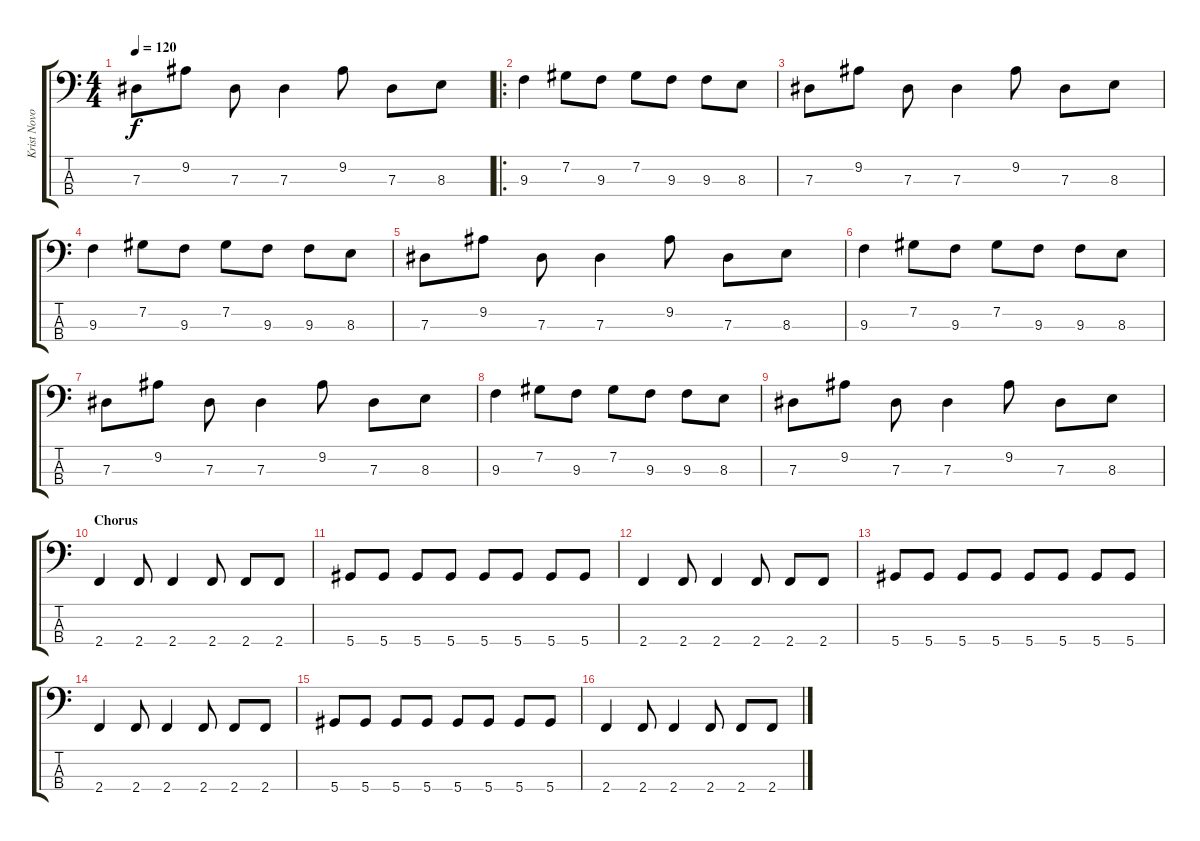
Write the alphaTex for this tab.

\track ("Krist Novoselic" "Krist Novo") {instrument acousticbass}
\staff {score tabs}
\tuning (Gb2 Db2 Ab1 Eb1) {hide}
\ts (4 4)
\tempo 120
\clef f4
\ks c
7.3.8{dy f} 9.2.8 7.3.8 7.3.4 9.2.8 7.3.8 8.3.8 |
\ro
9.3.4 7.2.8 9.3.8 7.2.8 9.3.8 9.3.8 8.3.8 |
7.3.8 9.2.8 7.3.8 7.3.4 9.2.8 7.3.8 8.3.8 |
9.3.4 7.2.8 9.3.8 7.2.8 9.3.8 9.3.8 8.3.8 |
7.3.8 9.2.8 7.3.8 7.3.4 9.2.8 7.3.8 8.3.8 |
9.3.4 7.2.8 9.3.8 7.2.8 9.3.8 9.3.8 8.3.8 |
7.3.8 9.2.8 7.3.8 7.3.4 9.2.8 7.3.8 8.3.8 |
9.3.4 7.2.8 9.3.8 7.2.8 9.3.8 9.3.8 8.3.8 |
7.3.8 9.2.8 7.3.8 7.3.4 9.2.8 7.3.8 8.3.8 |
\section ("" "Chorus")
2.4.4 2.4.8 2.4.4 2.4.8 2.4.8 2.4.8 |
5.4.8 5.4.8 5.4.8 5.4.8 5.4.8 5.4.8 5.4.8 5.4.8 |
2.4.4 2.4.8 2.4.4 2.4.8 2.4.8 2.4.8 |
5.4.8 5.4.8 5.4.8 5.4.8 5.4.8 5.4.8 5.4.8 5.4.8 |
2.4.4 2.4.8 2.4.4 2.4.8 2.4.8 2.4.8 |
5.4.8 5.4.8 5.4.8 5.4.8 5.4.8 5.4.8 5.4.8 5.4.8 |
2.4.4 2.4.8 2.4.4 2.4.8 2.4.8 2.4.8
